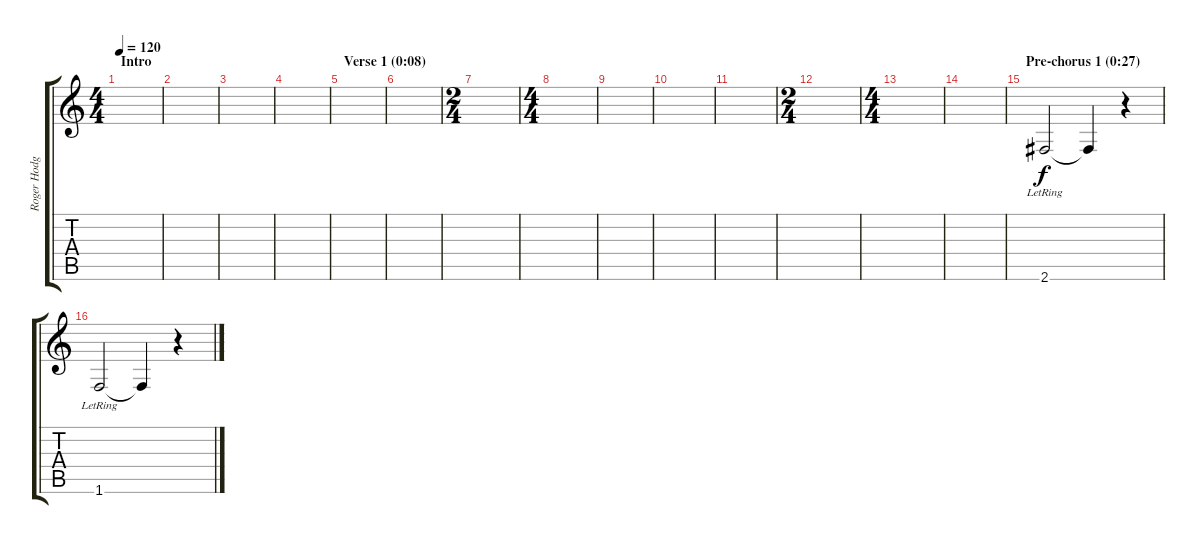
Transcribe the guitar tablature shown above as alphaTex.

\track ("Roger Hodgson (guitar)" "Roger Hodg") {instrument overdrivenguitar}
\staff {score tabs}
\tuning (E4 B3 G3 D3 A2 E2) {hide}
\ts (4 4)
\section ("" "Intro")
\tempo 120
\clef g2
\ks c
|
|
|
|
\section ("" "Verse 1 (0:08)")
|
|
\ts (2 4)
|
\ts (4 4)
|
|
|
|
\ts (2 4)
|
\ts (4 4)
|
|
\section ("" "Pre-chorus 1 (0:27)")
2.6{lr}.2 2.6{t}.4 r.4 |
1.6{lr}.2 1.6{t}.4 r.4
